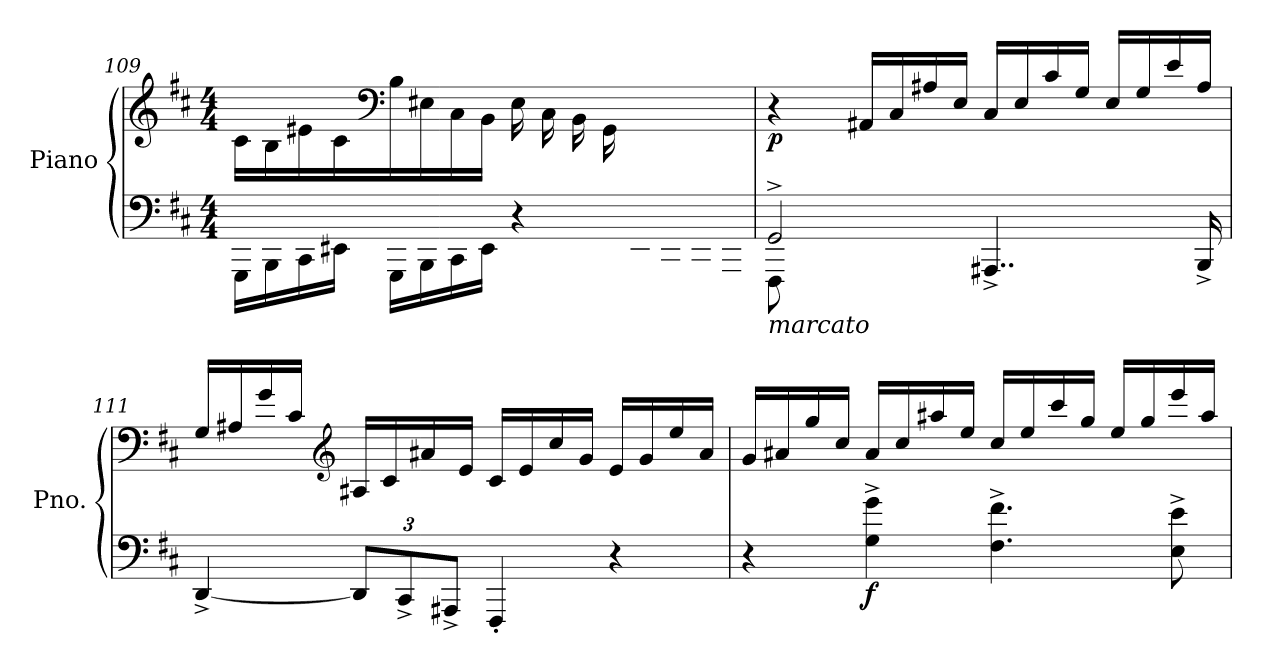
**kern	**kern	**dynam
*part1	*part1	*part1
*staff2	*staff1	*staff1/2
*I"Piano	*	*
*I'Pno.	*	*
!!LO:PB:g=z
*clefF4	*clefG2	*
*k[f#c#]	*k[f#c#]	*
*M4/4	*M4/4	*
=109	=109	=109
*^	*	*
2.ryy	16GGG\LL	16c#\LL	.
.	16BBB\	16B\	.
.	16CC#\	16e#X\	.
.	16EE#X\JJ	16c#\	.
*	*	*clefF4	*
.	16GGG\LL	16B\	.
.	16BBB\	16E#X\	.
.	16CC#\	16C#\	.
.	16EE#\JJ	16BB\JJ	.
.	4r	16E#\LL	.
.	.	16C#\	.
.	.	16BB\	.
.	.	16GG\	.
16EE#X/	4ryy	4ryy	.
16CC#/	.	.	.
16BBB/	.	.	.
16GGG/JJ	.	.	.
=110	=110	=110	=110
!LO:TX:b:i:t=marcato	!	!	!
!	!	!	!LO:DY:b
2GG:^/	8FFF#\	4r	p
.	2..ryy	.	.
.	.	16AA#X/LL	.
.	.	16C#/	.
.	.	16A#X/	.
.	.	16E/JJ	.
4..AAA#X^/	.	16C#/LL	.
.	.	16E/	.
.	.	16c#/	.
.	.	16G/JJ	.
.	.	16E/LL	.
.	.	16G/	.
.	.	16e/	.
16BBB^/	.	16A#/JJ	.
*v	*v	*	*
!!LO:LB:g=z
=111	=111	=111
[4DD^/	16G/LL	.
.	16A#X/	.
.	16g/	.
.	16c#/JJ	.
*	*clefG2	*
*Xbrackettup	*	*
12DD/L]	16A#X/LL	.
.	16c#/	.
12CC#^/	.	.
.	16a#X/	.
12AAA#X^/J	.	.
.	16e/JJ	.
4FFF#'/	16c#/LL	.
.	16e/	.
.	16cc#/	.
.	16g/JJ	.
4r	16e/LL	.
.	16g/	.
.	16ee/	.
.	16a#/JJ	.
=112	=112	=112
4r	16g/LL	.
.	16a#X/	.
.	16gg/	.
.	16cc#/JJ	.
!	!	!LO:DY:b=2
4G\^ 4g\^	16a#/LL	f
.	16cc#/	.
.	16aa#X/	.
.	16ee/JJ	.
4.F#\^ 4.f#\^	16cc#/LL	.
.	16ee/	.
.	16ccc#/	.
.	16gg/JJ	.
.	16ee/LL	.
.	16gg/	.
8E\^ 8e\^	16eee/	.
.	16aa#/JJ	.
=	=	=
*-	*-	*-
